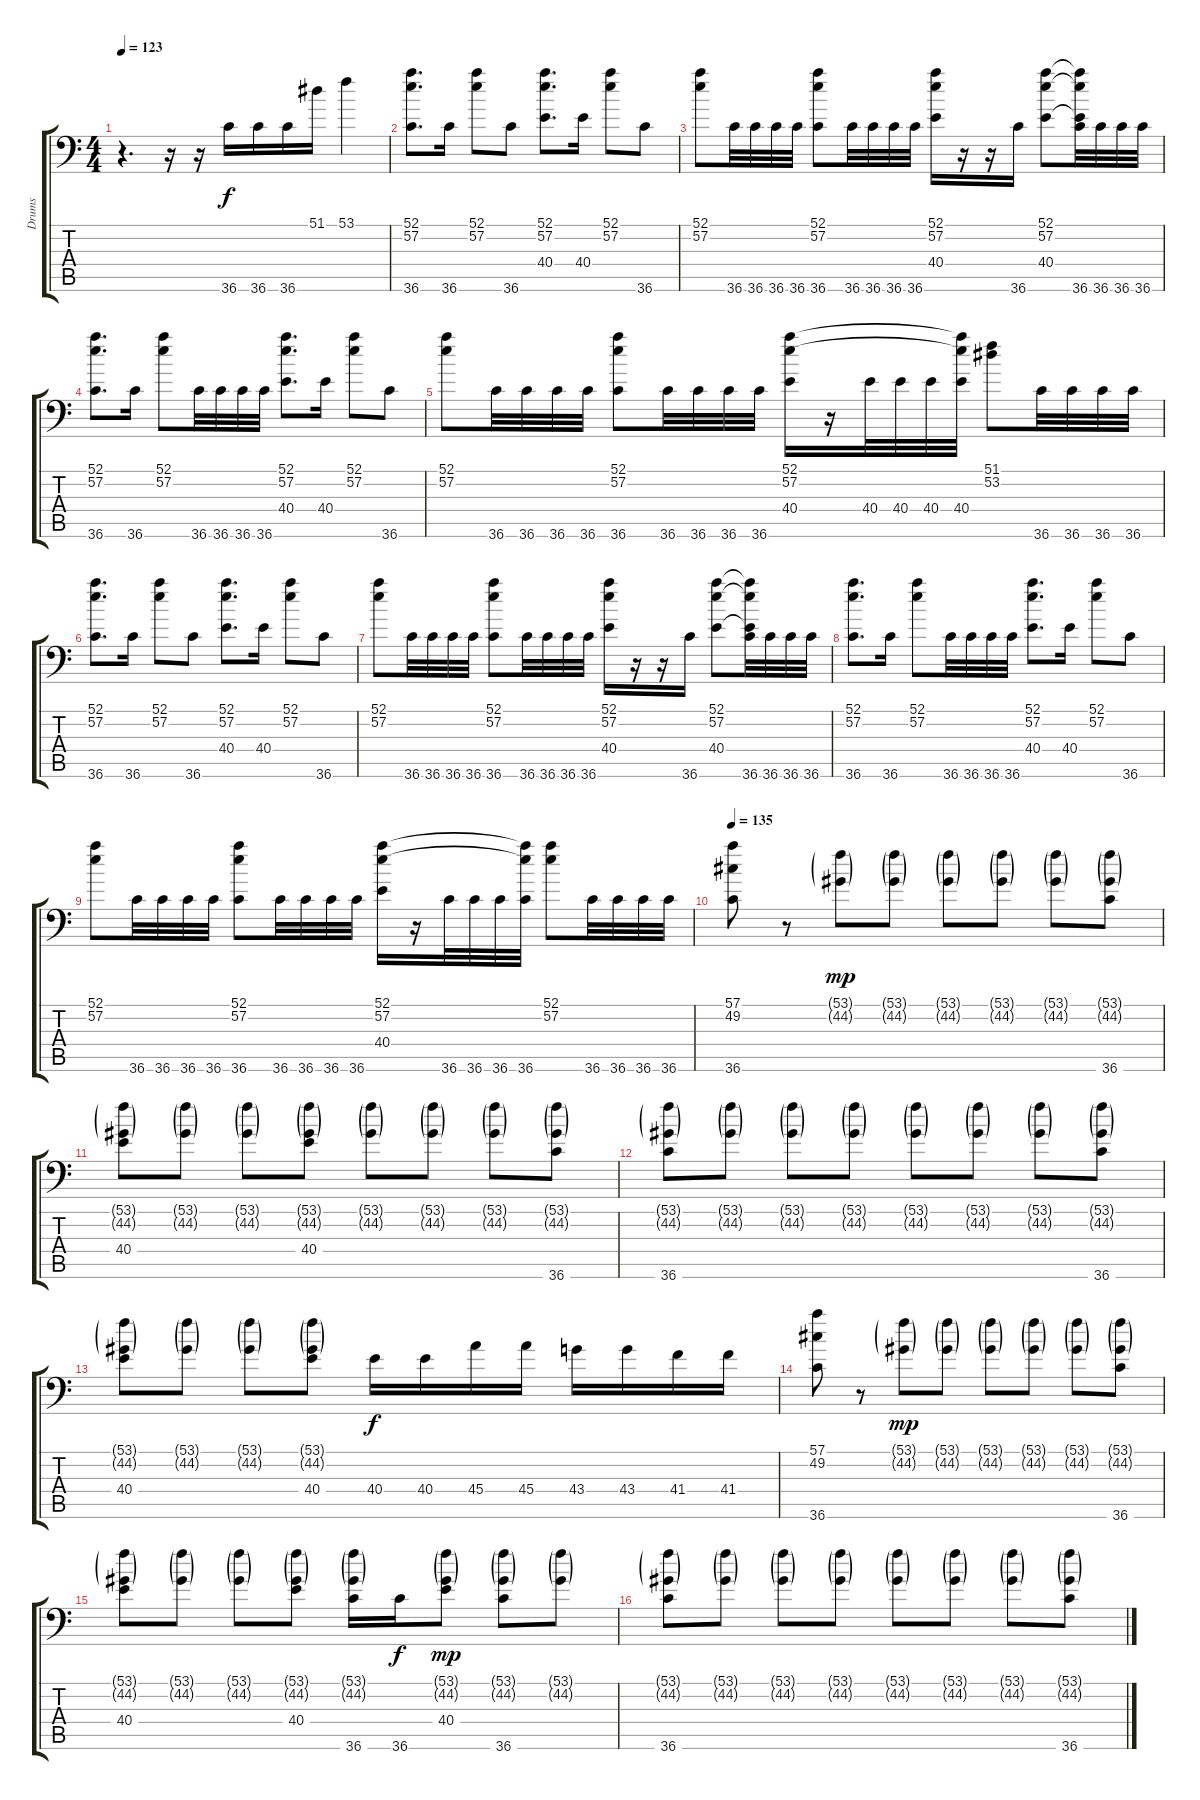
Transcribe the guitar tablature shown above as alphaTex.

\track ("Drums" "Drums") {instrument acousticgrandpiano}
\staff {score tabs}
\tuning (C-1 C-1 C-1 C-1 C-1 C-1) {hide}
\ts (4 4)
\tempo 123
\clef f4
\ks c
r.4{d dy f} r.16 r.16 36.6.16 36.6.16 36.6.16 51.1.16 53.1.4 |
(52.1 57.2 36.6).8{d} 36.6.16 (52.1 57.2).8 36.6.8 (52.1 57.2 40.4).8{d} 40.4.16 (52.1 57.2).8 36.6.8 |
(52.1 57.2).8 36.6.32 36.6.32 36.6.32 36.6.32 (52.1 57.2 36.6).8 36.6.32 36.6.32 36.6.32 36.6.32 (52.1 57.2 40.4).16 r.16 r.16 36.6.16 (52.1 57.2 40.4).8 (52.1{t} 57.2{t} 40.4{t} 36.6).32 36.6.32 36.6.32 36.6.32 |
(52.1 57.2 36.6).8{d} 36.6.16 (52.1 57.2).8 36.6.32 36.6.32 36.6.32 36.6.32 (52.1 57.2 40.4).8{d} 40.4.16 (52.1 57.2).8 36.6.8 |
(52.1 57.2).8 36.6.32 36.6.32 36.6.32 36.6.32 (52.1 57.2 36.6).8 36.6.32 36.6.32 36.6.32 36.6.32 (52.1 57.2 40.4).16 r.16 40.4.32 40.4.32 40.4.32 (52.1{t} 57.2{t} 40.4).32 (51.1 53.2).8 36.6.32 36.6.32 36.6.32 36.6.32 |
(52.1 57.2 36.6).8{d} 36.6.16 (52.1 57.2).8 36.6.8 (52.1 57.2 40.4).8{d} 40.4.16 (52.1 57.2).8 36.6.8 |
(52.1 57.2).8 36.6.32 36.6.32 36.6.32 36.6.32 (52.1 57.2 36.6).8 36.6.32 36.6.32 36.6.32 36.6.32 (52.1 57.2 40.4).16 r.16 r.16 36.6.16 (52.1 57.2 40.4).8 (52.1{t} 57.2{t} 40.4{t} 36.6).32 36.6.32 36.6.32 36.6.32 |
(52.1 57.2 36.6).8{d} 36.6.16 (52.1 57.2).8 36.6.32 36.6.32 36.6.32 36.6.32 (52.1 57.2 40.4).8{d} 40.4.16 (52.1 57.2).8 36.6.8 |
(52.1 57.2).8 36.6.32 36.6.32 36.6.32 36.6.32 (52.1 57.2 36.6).8 36.6.32 36.6.32 36.6.32 36.6.32 (52.1 57.2 40.4).16 r.16 36.6.32 36.6.32 36.6.32 (52.1{t} 57.2{t} 36.6).32 (52.1 57.2).8 36.6.32 36.6.32 36.6.32 36.6.32 |
\tempo 135
(57.1 49.2 36.6).8 r.8 (53.1{g} 44.2{g}).8{dy mp} (53.1{g} 44.2{g}).8 (53.1{g} 44.2{g}).8 (53.1{g} 44.2{g}).8 (53.1{g} 44.2{g}).8 (53.1{g} 44.2{g} 36.6).8 |
(53.1{g} 44.2{g} 40.4).8 (53.1{g} 44.2{g}).8 (53.1{g} 44.2{g}).8 (53.1{g} 44.2{g} 40.4).8 (53.1{g} 44.2{g}).8 (53.1{g} 44.2{g}).8 (53.1{g} 44.2{g}).8 (53.1{g} 44.2{g} 36.6).8 |
(53.1{g} 44.2{g} 36.6).8 (53.1{g} 44.2{g}).8 (53.1{g} 44.2{g}).8 (53.1{g} 44.2{g}).8 (53.1{g} 44.2{g}).8 (53.1{g} 44.2{g}).8 (53.1{g} 44.2{g}).8 (53.1{g} 44.2{g} 36.6).8 |
(53.1{g} 44.2{g} 40.4).8 (53.1{g} 44.2{g}).8 (53.1{g} 44.2{g}).8 (53.1{g} 44.2{g} 40.4).8 40.4.16{dy f} 40.4.16 45.4.16 45.4.16 43.4.16 43.4.16 41.4.16 41.4.16 |
(57.1 49.2 36.6).8 r.8 (53.1{g} 44.2{g}).8{dy mp} (53.1{g} 44.2{g}).8 (53.1{g} 44.2{g}).8 (53.1{g} 44.2{g}).8 (53.1{g} 44.2{g}).8 (53.1{g} 44.2{g} 36.6).8 |
(53.1{g} 44.2{g} 40.4).8 (53.1{g} 44.2{g}).8 (53.1{g} 44.2{g}).8 (53.1{g} 44.2{g} 40.4).8 (53.1{g} 44.2{g} 36.6).16 36.6.16{dy f} (53.1{g} 44.2{g} 40.4).8{dy mp} (53.1{g} 44.2{g} 36.6).8 (53.1{g} 44.2{g}).8 |
(53.1{g} 44.2{g} 36.6).8 (53.1{g} 44.2{g}).8 (53.1{g} 44.2{g}).8 (53.1{g} 44.2{g}).8 (53.1{g} 44.2{g}).8 (53.1{g} 44.2{g}).8 (53.1{g} 44.2{g}).8 (53.1{g} 44.2{g} 36.6).8
